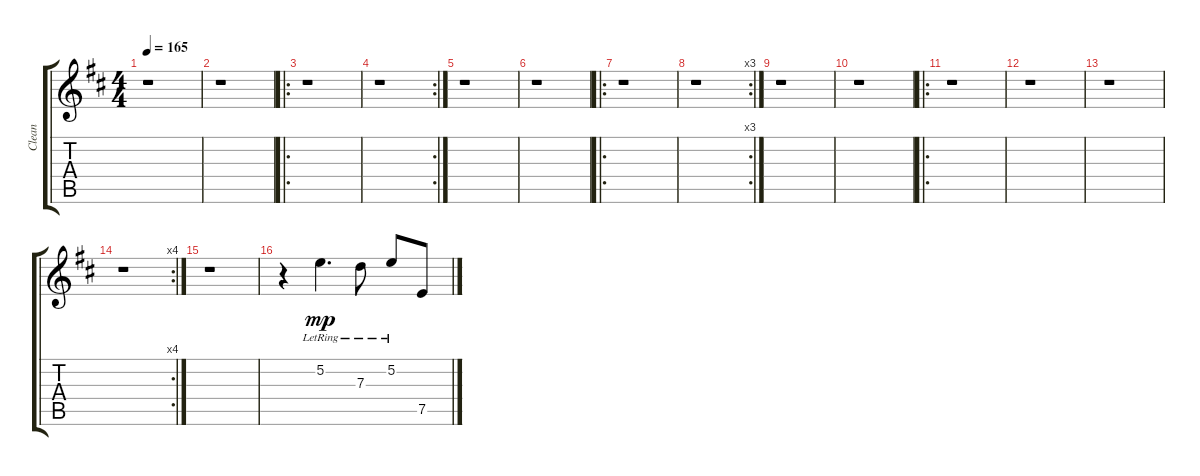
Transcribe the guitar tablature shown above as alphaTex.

\track ("Clean" "Clean") {instrument electricguitarclean}
\staff {score tabs}
\tuning (E4 B3 G3 D3 A2 E2) {hide}
\ts (4 4)
\tempo 165
\clef g2
\ks d
r.1{dy f} |
r.1 |
\ro
r.1 |
\rc 2
r.1 |
r.1 |
r.1 |
\ro
r.1 |
\rc 3
r.1 |
r.1 |
r.1 |
\ro
r.1 |
r.1 |
r.1 |
\rc 4
r.1 |
r.1 |
r.4 5.2{lr}.4{d dy mp} 7.3{lr}.8 5.2{lr}.8 7.5.8
